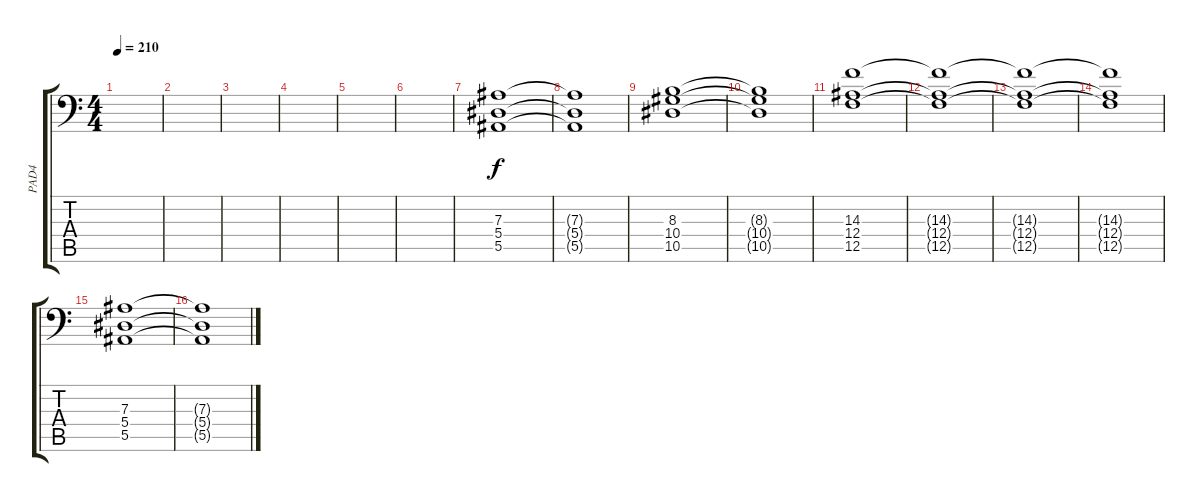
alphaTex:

\track ("PAD4" "PAD4") {instrument pad4choir}
\staff {score tabs}
\tuning (C4 G3 Eb3 Bb2 F2 Bb1) {hide}
\ts (4 4)
\tempo 210
\clef f4
\ks c
|
|
|
|
|
|
(7.3 5.4 5.5).1 |
(7.3{t} 5.4{t} 5.5{t}).1 |
(8.3 10.4 10.5).1 |
(8.3{t} 10.4{t} 10.5{t}).1 |
(14.3 12.4 12.5).1 |
(14.3{t} 12.4{t} 12.5{t}).1 |
(14.3{t} 12.4{t} 12.5{t}).1 |
(14.3{t} 12.4{t} 12.5{t}).1 |
(7.3 5.4 5.5).1 |
(7.3{t} 5.4{t} 5.5{t}).1
